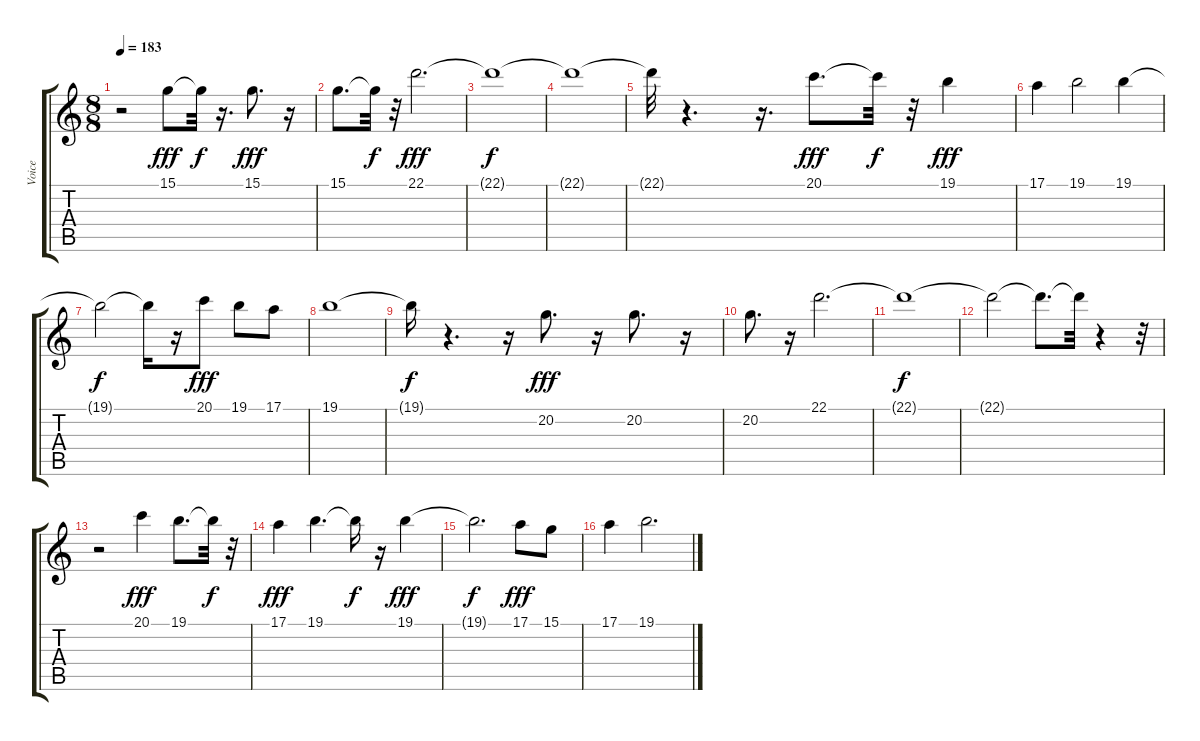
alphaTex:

\track ("Voice" "Voice") {instrument fx5brightness}
\staff {score tabs}
\tuning (E4 B3 G3 D3 A2 E2) {hide}
\ts (8 8)
\tempo 183
\clef g2
\ks c
r.2{dy f} 15.1.8{dy fff} 15.1{t}.32{dy f} r.16{d} 15.1.8{d dy fff} r.16 |
15.1.8{d} 15.1{t}.32{dy f} r.32 22.1.2{d dy fff} |
22.1{t}.1{dy f} |
22.1{t}.1 |
22.1{t}.32 r.4{d} r.16{d} 20.1.8{d dy fff} 20.1{t}.32{dy f} r.32 19.1.4{dy fff} |
17.1.4 19.1.2 19.1.4 |
19.1{t}.2{dy f} 19.1{t}.16 r.16 20.1.8{dy fff} 19.1.8 17.1.8 |
19.1.1 |
19.1{t}.16{dy f} r.4{d} r.16 20.2.8{d dy fff} r.16 20.2.8{d} r.16 |
20.2.8{d} r.16 22.1.2{d} |
22.1{t}.1{dy f} |
22.1{t}.2 22.1{t}.8{d} 22.1{t}.32 r.4 r.32 |
r.2 20.1.4{dy fff} 19.1.8{d} 19.1{t}.32{dy f} r.32 |
17.1.4{dy fff} 19.1.4{d} 19.1{t}.16{dy f} r.16 19.1.4{dy fff} |
19.1{t}.2{d dy f} 17.1.8{dy fff} 15.1.8 |
17.1.4 19.1.2{d}
